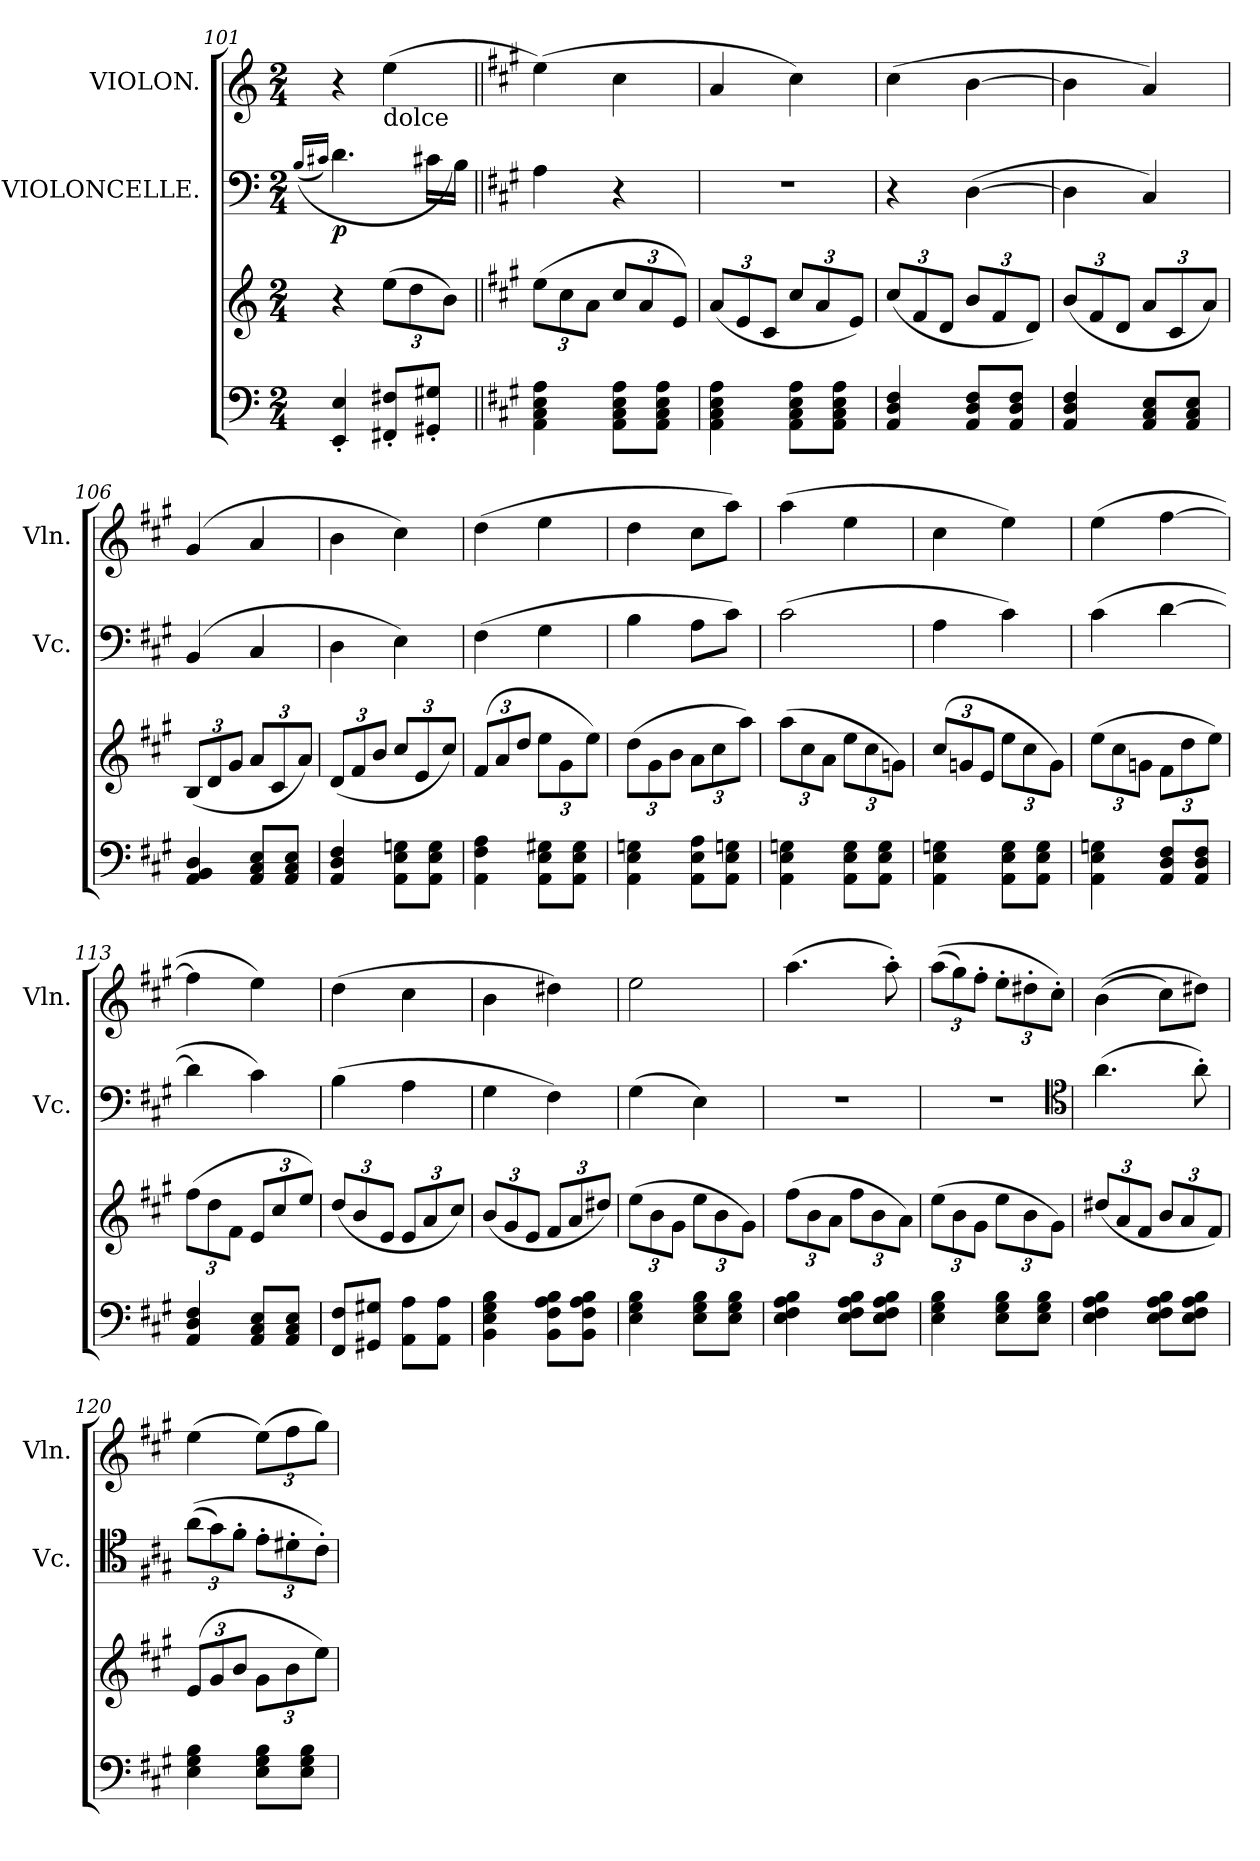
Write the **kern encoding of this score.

**kern	**kern	**kern	**dynam	**kern
*part3	*part3	*part2	*part2	*part1
*staff4	*staff3	*staff2	*staff2	*staff1
*	*	*I"VIOLONCELLE.	*	*I"VIOLON.
*	*	*I'Vc.	*	*I'Vln.
*clefF4	*clefG2	*clefF4	*	*clefG2
*k[]	*k[]	*k[]	*	*k[]
*M2/4	*M2/4	*M2/4	*	*M2/4
=101	=101	=101	=101	=101
.	.	(<(>16qqB/LL	.	.
.	.	16qqc#X/JJ)	.	.
!	!	!	!LO:DY:b	!
4EE'/ 4E'/	4r	4.d\	p	4r
*	*Xbrackettup	*	*	*
!	!	!	!	!LO:TX:b:t=dolce
8FF#X'/ 8F#X'/L	(>12ee\L	.	.	(>4ee\
.	12dd\	.	.	.
8GG#X'/ 8G#X'/J	.	16c#X\LL	.	.
.	12b\J)	.	.	.
.	.	16B\JJ)	.	.
=102||	=102||	=102||	=102||	=102||
*k[f#c#g#]	*k[f#c#g#]	*k[f#c#g#]	*	*k[f#c#g#]
4AA\ 4C#\ 4E\ 4A\	(>12ee\L	4A\	.	(>4ee\)
.	12cc#\	.	.	.
.	12a\J	.	.	.
8AA\ 8C#\ 8E\ 8A\L	12cc#/L	4r	.	4cc#\
.	12a/	.	.	.
8AA\ 8C#\ 8E\ 8A\J	.	.	.	.
.	12e/J)	.	.	.
=103	=103	=103	=103	=103
4AA\ 4C#\ 4E\ 4A\	(<12a/L	2r	.	4a/
.	12e/	.	.	.
.	12c#/J	.	.	.
8AA\ 8C#\ 8E\ 8A\L	12cc#/L	.	.	4cc#\)
.	12a/	.	.	.
8AA\ 8C#\ 8E\ 8A\J	.	.	.	.
.	12e/J)	.	.	.
=104	=104	=104	=104	=104
4AA/ 4D/ 4F#/	(<12cc#/L	4r	.	(>4cc#\
.	12f#/	.	.	.
.	12d/J	.	.	.
8AA/ 8D/ 8F#/L	12b/L	(>[4D\	.	[4b\
.	12f#/	.	.	.
8AA/ 8D/ 8F#/J	.	.	.	.
.	12d/J)	.	.	.
=105	=105	=105	=105	=105
4AA/ 4D/ 4F#/	(<12b/L	4D\]	.	4b\]
.	12f#/	.	.	.
.	12d/J	.	.	.
8AA/ 8C#/ 8E/L	12a/L	4C#/)	.	4a/)
.	12c#/	.	.	.
8AA/ 8C#/ 8E/J	.	.	.	.
.	12a/J)	.	.	.
=106	=106	=106	=106	=106
4AA/ 4BB/ 4D/	(<12B/L	(>4BB/	.	(>4g#/
.	12d/	.	.	.
.	12g#/J	.	.	.
8AA/ 8C#/ 8E/L	12a/L	4C#/	.	4a/
.	12c#/	.	.	.
8AA/ 8C#/ 8E/J	.	.	.	.
.	12a/J)	.	.	.
=107	=107	=107	=107	=107
4AA/ 4D/ 4F#/	(<12d/L	4D\	.	4b\
.	12f#/	.	.	.
.	12b/J	.	.	.
8AA\ 8E\ 8Gn\L	12cc#/L	4E\)	.	4cc#\)
.	12e/	.	.	.
8AA\ 8E\ 8G\J	.	.	.	.
.	12cc#/J)	.	.	.
=108	=108	=108	=108	=108
4AA\ 4F#\ 4A\	(>12f#/L	(>4F#\	.	(>4dd\
.	12a/	.	.	.
.	12dd/J	.	.	.
8AA\ 8E\ 8G#X\L	12ee\L	4G#\	.	4ee\
.	12g#\	.	.	.
8AA\ 8E\ 8G#\J	.	.	.	.
.	12ee\J)	.	.	.
=109	=109	=109	=109	=109
4AA\ 4E\ 4Gn\	(>12dd\L	4B\	.	4dd\
.	12g#\	.	.	.
.	12b\J	.	.	.
8AA\ 8E\ 8A\L	12a\L	8A\L	.	8cc#\L
.	12cc#\	.	.	.
8AA\ 8E\ 8Gn\J	.	8c#\J)	.	8aa\J)
.	12aa\J)	.	.	.
=110	=110	=110	=110	=110
4AA\ 4E\ 4Gn\	(>12aa\L	(>2c#\	.	(>4aa\
.	12cc#\	.	.	.
.	12a\J	.	.	.
8AA\ 8E\ 8G\L	12ee\L	.	.	4ee\
.	12cc#\	.	.	.
8AA\ 8E\ 8G\J	.	.	.	.
.	12gn\J)	.	.	.
=111	=111	=111	=111	=111
4AA\ 4E\ 4Gn\	(>12cc#/L	4A\	.	4cc#\
.	12gn/	.	.	.
.	12e/J	.	.	.
8AA\ 8E\ 8G\L	12ee\L	4c#\)	.	4ee\)
.	12cc#\	.	.	.
8AA\ 8E\ 8G\J	.	.	.	.
.	12g\J)	.	.	.
=112	=112	=112	=112	=112
4AA\ 4E\ 4Gn\	(>12ee\L	(>4c#\	.	(>4ee\
.	12cc#\	.	.	.
.	12gn\J	.	.	.
8AA/ 8D/ 8F#/L	12f#\L	[4d\	.	[4ff#\
.	12dd\	.	.	.
8AA/ 8D/ 8F#/J	.	.	.	.
.	12ee\J)	.	.	.
=113	=113	=113	=113	=113
4AA/ 4D/ 4F#/	(>12ff#\L	4d\]	.	4ff#\]
.	12dd\	.	.	.
.	12f#\J	.	.	.
8AA/ 8C#/ 8E/L	12e/L	4c#\)	.	4ee\)
.	12cc#/	.	.	.
8AA/ 8C#/ 8E/J	.	.	.	.
.	12ee/J)	.	.	.
=114	=114	=114	=114	=114
8FF#/ 8F#/L	(<12dd/L	(>4B\	.	(>4dd\
.	12b/	.	.	.
8GG#X/ 8G#X/J	.	.	.	.
.	12e/J	.	.	.
8AA\ 8A\L	12e/L	4A\	.	4cc#\
.	12a/	.	.	.
8AA\ 8A\J	.	.	.	.
.	12cc#/J)	.	.	.
=115	=115	=115	=115	=115
4BB\ 4E\ 4G#\ 4B\	(<12b/L	4G#\	.	4b\
.	12g#/	.	.	.
.	12e/J	.	.	.
8BB\ 8F#\ 8A\ 8B\L	12f#/L	4F#\)	.	4dd#X\)
.	12a/	.	.	.
8BB\ 8F#\ 8A\ 8B\J	.	.	.	.
.	12dd#X/J)	.	.	.
=116	=116	=116	=116	=116
4E\ 4G#\ 4B\	(>12ee\L	(>4G#\	.	2ee\
.	12b\	.	.	.
.	12g#\J	.	.	.
8E\ 8G#\ 8B\L	12ee\L	4E\)	.	.
.	12b\	.	.	.
8E\ 8G#\ 8B\J	.	.	.	.
.	12g#\J)	.	.	.
=117	=117	=117	=117	=117
4E\ 4F#\ 4A\ 4B\	(>12ff#\L	2r	.	(>4.aa\
.	12b\	.	.	.
.	12a\J	.	.	.
8E\ 8F#\ 8A\ 8B\L	12ff#\L	.	.	.
.	12b\	.	.	.
8E\ 8F#\ 8A\ 8B\J	.	.	.	8aa'\)
.	12a\J)	.	.	.
=118	=118	=118	=118	=118
*	*	*	*	*Xbrackettup
4E\ 4G#\ 4B\	(>12ee\L	2r	.	(>(>12aa\L
.	12b\	.	.	12gg#\)
.	12g#\J	.	.	12ff#'\J
8E\ 8G#\ 8B\L	12ee\L	.	.	12ee'\L
.	12b\	.	.	12dd#X'\
8E\ 8G#\ 8B\J	.	.	.	.
.	12g#\J)	.	.	12cc#'\J)
*	*	*clefC4	*	*
=119	=119	=119	=119	=119
4E\ 4F#\ 4A\ 4B\	(<12dd#X/L	(>4.a\	.	(>(>4b\
.	12a/	.	.	.
.	12f#/J	.	.	.
8E\ 8F#\ 8A\ 8B\L	12b/L	.	.	8cc#\L)
.	12a/	.	.	.
8E\ 8F#\ 8A\ 8B\J	.	8a'\)	.	8dd#X\J)
.	12f#/J)	.	.	.
=120	=120	=120	=120	=120
*	*	*Xbrackettup	*	*
4E\ 4G#\ 4B\	(>12e/L	(>(>12a\L	.	(>4ee\
.	12g#/	12g#\)	.	.
.	12b/J	12f#'\J	.	.
8E\ 8G#\ 8B\L	12g#\L	12e'\L	.	(>12ee\L)
.	12b\	12d#X'\	.	12ff#\
8E\ 8G#\ 8B\J	.	.	.	.
.	12ee\J)	12c#'\J)	.	12gg#\J)
=	=	=	=	=
*-	*-	*-	*-	*-
